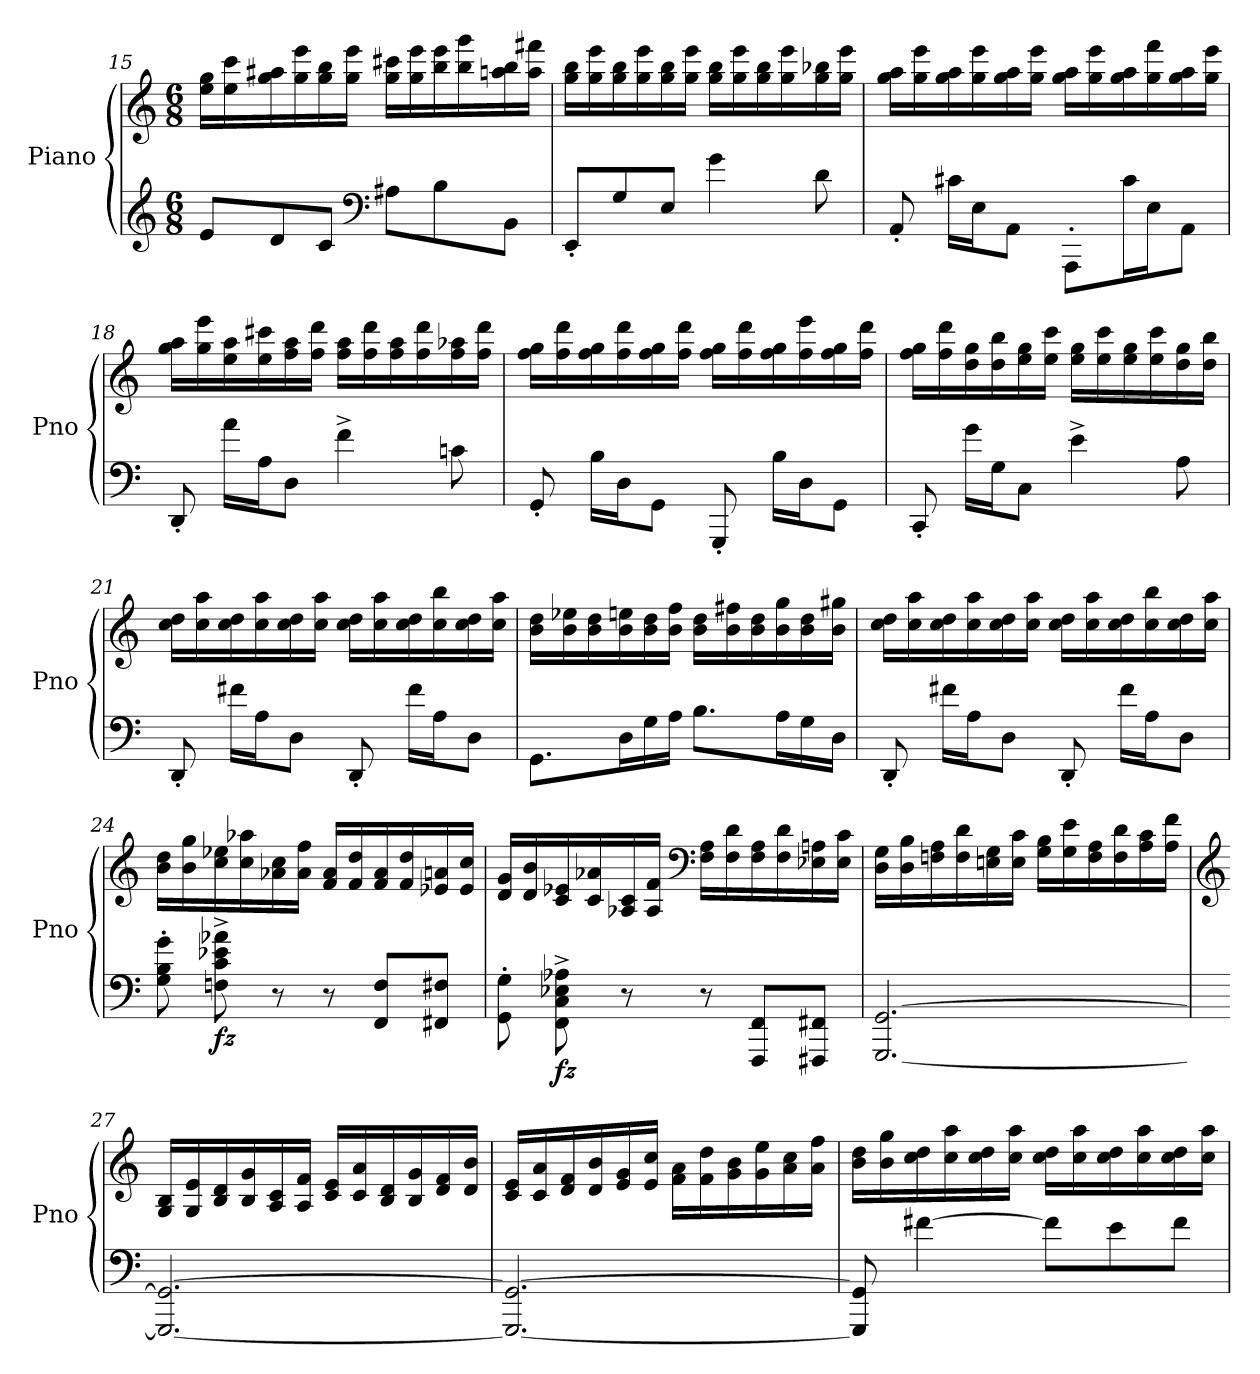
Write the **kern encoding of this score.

**kern	**kern	**dynam
*part1	*part1	*part1
*staff2	*staff1	*staff1/2
*I"Piano	*	*
*I'Pno	*	*
!!LO:PB:g=z
*clefG2	*clefG2	*
*k[]	*k[]	*
*M6/8	*M6/8	*
=15	=15	=15
8e/L	16ee\ 16gg\LL	.
.	16ee\ 16ccc\	.
8d/	16gg\ 16aa#X\	.
.	16gg\ 16eee\	.
8c/J	16gg\ 16bb\	.
.	16gg\ 16eee\JJ	.
*clefF4	*	*
8A#X\L	16gg\ 16ccc#X\LL	.
.	16gg\ 16eee\	.
8B\	16bb\ 16eee\	.
.	16bb\ 16ggg\	.
8BB\J	16aan\ 16bb\	.
.	16aa\ 16fff#X\JJ	.
=16	=16	=16
8EE'/L	16gg\ 16bb\LL	.
.	16gg\ 16eee\	.
8G/	16gg\ 16bb\	.
.	16gg\ 16eee\	.
8E/J	16gg\ 16bb\	.
.	16gg\ 16eee\JJ	.
4g\	16gg\ 16bb\LL	.
.	16gg\ 16eee\	.
.	16gg\ 16bb\	.
.	16gg\ 16eee\	.
8d\	16gg\ 16bb-X\	.
.	16gg\ 16eee\JJ	.
=17	=17	=17
8AA'/	16gg\ 16aa\LL	.
.	16gg\ 16eee\	.
16c#X\LL	16gg\ 16aa\	.
16E\J	16gg\ 16eee\	.
8AA\J	16gg\ 16aa\	.
.	16gg\ 16eee\JJ	.
8AAA'\L	16gg\ 16aa\LL	.
.	16gg\ 16eee\	.
16c#\L	16gg\ 16aa\	.
16E\J	16gg\ 16fff\	.
8AA\J	16gg\ 16aa\	.
.	16gg\ 16eee\JJ	.
!!LO:LB:g=z
=18	=18	=18
8DD'/	16gg\ 16aa\LL	.
.	16gg\ 16eee\	.
16a\LL	16ee\ 16aa\	.
16A\J	16ee\ 16ccc#X\	.
8D\J	16ff\ 16aa\	.
.	16ff\ 16ddd\JJ	.
4f^\	16ff\ 16aa\LL	.
.	16ff\ 16ddd\	.
.	16ff\ 16aa\	.
.	16ff\ 16ddd\	.
8cn\	16ff\ 16aa-X\	.
.	16ff\ 16ddd\JJ	.
=19	=19	=19
8GG'/	16ff\ 16gg\LL	.
.	16ff\ 16ddd\	.
16B\LL	16ff\ 16gg\	.
16D\J	16ff\ 16ddd\	.
8GG\J	16ff\ 16gg\	.
.	16ff\ 16ddd\JJ	.
8GGG'/	16ff\ 16gg\LL	.
.	16ff\ 16ddd\	.
16B\LL	16ff\ 16gg\	.
16D\J	16ff\ 16eee\	.
8GG\J	16ff\ 16gg\	.
.	16ff\ 16ddd\JJ	.
=20	=20	=20
8CC'/	16ff\ 16gg\LL	.
.	16ff\ 16ddd\	.
16g\LL	16dd\ 16gg\	.
16G\J	16dd\ 16bb\	.
8C\J	16ee\ 16gg\	.
.	16ee\ 16ccc\JJ	.
4e^\	16ee\ 16gg\LL	.
.	16ee\ 16ccc\	.
.	16ee\ 16gg\	.
.	16ee\ 16ccc\	.
8A\	16dd\ 16gg\	.
.	16dd\ 16bb\JJ	.
!!LO:LB:g=z
=21	=21	=21
8DD'/	16cc\ 16dd\LL	.
.	16cc\ 16aa\	.
16f#X\LL	16cc\ 16dd\	.
16A\J	16cc\ 16aa\	.
8D\J	16cc\ 16dd\	.
.	16cc\ 16aa\JJ	.
8DD'/	16cc\ 16dd\LL	.
.	16cc\ 16aa\	.
16f#\LL	16cc\ 16dd\	.
16A\J	16cc\ 16bb\	.
8D\J	16cc\ 16dd\	.
.	16cc\ 16aa\JJ	.
=22	=22	=22
8.GG\L	16b\ 16dd\LL	.
.	16b\ 16ee-X\	.
.	16b\ 16dd\	.
16D\L	16b\ 16een\	.
16G\	16b\ 16dd\	.
16A\JJ	16b\ 16ff\JJ	.
8.B\L	16b\ 16dd\LL	.
.	16b\ 16ff#X\	.
.	16b\ 16dd\	.
16A\L	16b\ 16gg\	.
16G\	16b\ 16dd\	.
16D\JJ	16b\ 16gg#X\JJ	.
=23	=23	=23
8DD'/	16cc\ 16dd\LL	.
.	16cc\ 16aa\	.
16f#X\LL	16cc\ 16dd\	.
16A\J	16cc\ 16aa\	.
8D\J	16cc\ 16dd\	.
.	16cc\ 16aa\JJ	.
8DD'/	16cc\ 16dd\LL	.
.	16cc\ 16aa\	.
16f#\LL	16cc\ 16dd\	.
16A\J	16cc\ 16bb\	.
8D\J	16cc\ 16dd\	.
.	16cc\ 16aa\JJ	.
!!LO:LB:g=z
=24	=24	=24
8G\' 8B\' 8g\'	16b\ 16dd\LL	.
.	16b\ 16gg\	.
!	!	!LO:DY:b=2
8Fn\^ 8c\^ 8e-X\^ 8a-X\^	16cc\ 16ee-X\	fz
.	16cc\ 16aa-X\	.
8r	16a-X\ 16cc\	.
.	16a-\ 16ff\JJ	.
8r	16f/ 16a-/LL	.
.	16f/ 16dd/	.
8FF/ 8F/L	16f/ 16a-/	.
.	16f/ 16dd/	.
8FF#X/ 8F#X/J	16e-X/ 16an/	.
.	16e-/ 16cc/JJ	.
=25	=25	=25
8GG\' 8G\'	16d/ 16g/LL	.
.	16d/ 16b/	.
!	!	!LO:DY:b=2
8FF\^ 8C\^ 8E-X\^ 8A-X\^	16c/ 16e-X/	fz
.	16c/ 16a-X/	.
8r	16A-X/ 16c/	.
.	16A-/ 16f/JJ	.
*	*clefF4	*
8r	16F\ 16A-\LL	.
.	16F\ 16d\	.
8FFF/ 8FF/L	16F\ 16A-\	.
.	16F\ 16d\	.
8FFF#X/ 8FF#X/J	16E-X\ 16An\	.
.	16E-\ 16c\JJ	.
=26	=26	=26
[2.GGG/ [2.GG/	16D\ 16G\LL	.
.	16D\ 16B\	.
.	16Fn\ 16A\	.
.	16F\ 16d\	.
.	16En\ 16G\	.
.	16E\ 16c\JJ	.
.	16G\ 16B\LL	.
.	16G\ 16e\	.
.	16F\ 16A\	.
.	16F\ 16d\	.
.	16A\ 16c\	.
.	16A\ 16f\JJ	.
!!LO:LB:g=z
=27	=27	=27
*	*clefG2	*
2.GGG/_ 2.GG/_	16G/ 16B/LL	.
.	16G/ 16e/	.
.	16B/ 16d/	.
.	16B/ 16g/	.
.	16A/ 16c/	.
.	16A/ 16f/JJ	.
.	16c/ 16e/LL	.
.	16c/ 16a/	.
.	16B/ 16d/	.
.	16B/ 16g/	.
.	16d/ 16f/	.
.	16d/ 16b/JJ	.
=28	=28	=28
2.GGG/_ 2.GG/_	16c/ 16e/LL	.
.	16c/ 16a/	.
.	16d/ 16f/	.
.	16d/ 16b/	.
.	16e/ 16g/	.
.	16e/ 16cc/JJ	.
.	16f\ 16a\LL	.
.	16f\ 16dd\	.
.	16g\ 16b\	.
.	16g\ 16ee\	.
.	16a\ 16cc\	.
.	16a\ 16ff\JJ	.
=29	=29	=29
8GGG/] 8GG/]	16b\ 16dd\LL	.
.	16b\ 16gg\	.
[4f#X\	16cc\ 16dd\	.
.	16cc\ 16aa\	.
.	16cc\ 16dd\	.
.	16cc\ 16aa\JJ	.
8f#\L]	16cc\ 16dd\LL	.
.	16cc\ 16aa\	.
8e\	16cc\ 16dd\	.
.	16cc\ 16aa\	.
8f#\J	16cc\ 16dd\	.
.	16cc\ 16aa\JJ	.
=	=	=
*-	*-	*-
